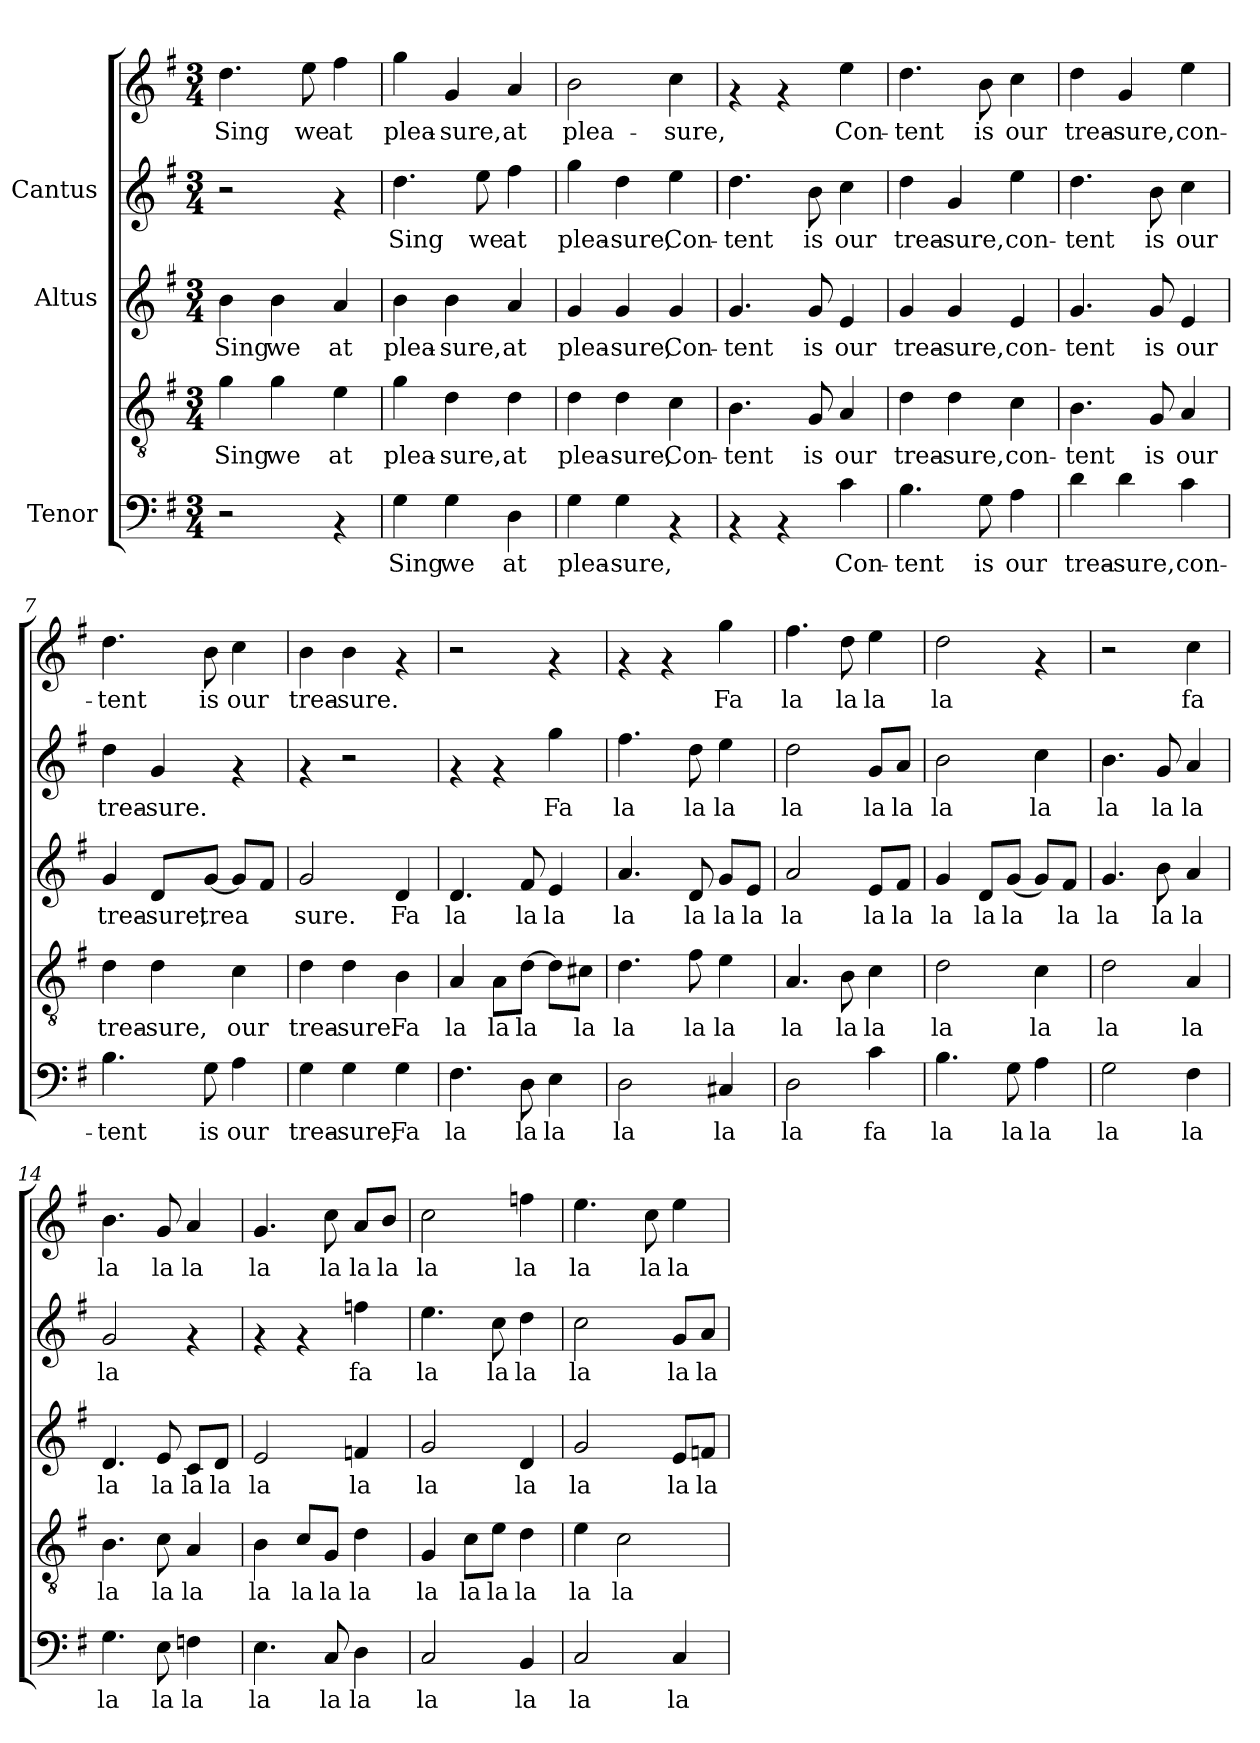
**kern	**text	**kern	**text	**kern	**text	**kern	**text	**kern	**text
*part3	*part3	*part3	*part3	*part2	*part2	*part1	*part1	*part1	*part1
*staff5	*staff5	*staff4	*staff4	*staff3	*staff3	*staff2	*staff2	*staff1	*staff1
*I"Tenor	*	*	*	*I"Altus	*	*I"Cantus	*	*	*
!!LO:PB:g=z
*stria5	*	*stria5	*	*stria5	*	*stria5	*	*stria5	*
*clefF4	*	*clefGv2	*	*clefG2	*	*clefG2	*	*clefG2	*
*k[f#]	*	*k[f#]	*	*k[f#]	*	*k[f#]	*	*k[f#]	*
*G:	*	*G:	*	*G:	*	*G:	*	*G:	*
*M3/4	*	*M3/4	*	*M3/4	*	*M3/4	*	*M3/4	*
*MM144	*	*MM144	*	*MM144	*	*MM144	*	*MM144	*
=1	=1	=1	=1	=1	=1	=1	=1	=1	=1
!	!	!	!LO:LY:b:cj	!	!LO:LY:b:cj	!	!	!	!LO:LY:b:cj
2r	.	4g\	Sing	4b\	Sing	2r	.	4.dd\	Sing
!	!	!	!LO:LY:b:cj	!	!LO:LY:b:cj	!	!	!	!
.	.	4g\	we	4b\	we	.	.	.	.
!	!	!	!	!	!	!	!	!	!LO:LY:b:cj
.	.	.	.	.	.	.	.	8ee\	we
!	!	!	!LO:LY:b:cj	!	!LO:LY:b:cj	!	!	!	!LO:LY:b:cj
4rAA	.	4e\	at	4a/	at	4rf	.	4ff#\	at
=2	=2	=2	=2	=2	=2	=2	=2	=2	=2
!	!LO:LY:b:cj	!	!LO:LY:b:cj	!	!LO:LY:b:cj	!	!LO:LY:b:cj	!	!LO:LY:b:cj
4G\	Sing	4g\	plea-	4b\	plea-	4.dd\	Sing	4gg\	plea-
!	!LO:LY:b:cj	!	!LO:LY:b:cj	!	!LO:LY:b:cj	!	!	!	!LO:LY:b:cj
4G\	we	4d\	-sure,	4b\	-sure,	.	.	4g/	-sure,
!	!	!	!	!	!	!	!LO:LY:b:cj	!	!
.	.	.	.	.	.	8ee\	we	.	.
!	!LO:LY:b:cj	!	!LO:LY:b:cj	!	!LO:LY:b:cj	!	!LO:LY:b:cj	!	!LO:LY:b:cj
4D\	at	4d\	at	4a/	at	4ff#\	at	4a/	at
=3	=3	=3	=3	=3	=3	=3	=3	=3	=3
!	!LO:LY:b:cj	!	!LO:LY:b:cj	!	!LO:LY:b:cj	!	!LO:LY:b:cj	!	!LO:LY:b:cj
4G\	-plea-	4d\	plea-	4g/	plea-	4gg\	plea-	2b\	plea-
!	!LO:LY:b:cj	!	!LO:LY:b:cj	!	!LO:LY:b:cj	!	!LO:LY:b:cj	!	!
4G\	-sure,	4d\	-sure,	4g/	-sure,	4dd\	-sure,	.	.
!	!	!	!LO:LY:b:cj	!	!LO:LY:b:cj	!	!LO:LY:b:cj	!	!LO:LY:b:cj
4rAA	.	4c\	Con-	4g/	Con-	4ee\	Con-	4cc\	-sure,
=4	=4	=4	=4	=4	=4	=4	=4	=4	=4
!	!	!	!LO:LY:b:cj	!	!LO:LY:b:cj	!	!LO:LY:b:cj	!	!
4rAA	.	4.B\	tent	4.g/	-tent	4.dd\	-tent	4rf	.
4rAA	.	.	.	.	.	.	.	4rf	.
!	!	!	!LO:LY:b:cj	!	!LO:LY:b:cj	!	!LO:LY:b:cj	!	!
.	.	8G/	is	8g/	is	8b\	is	.	.
!	!LO:LY:b:cj	!	!LO:LY:b:cj	!	!LO:LY:b:cj	!	!LO:LY:b:cj	!	!LO:LY:b:cj
4c\	Con-	4A/	our	4e/	our	4cc\	our	4ee\	-Con-
=5	=5	=5	=5	=5	=5	=5	=5	=5	=5
!	!LO:LY:b:cj	!	!LO:LY:b:cj	!	!LO:LY:b:cj	!	!LO:LY:b:cj	!	!LO:LY:b:cj
4.B\	-tent	4d\	-trea-	4g/	trea-	4dd\	trea-	4.dd\	tent
!	!	!	!LO:LY:b:cj	!	!LO:LY:b:cj	!	!LO:LY:b:cj	!	!
.	.	4d\	-sure,	4g/	-sure,	4g/	-sure,	.	.
!	!LO:LY:b:cj	!	!	!	!	!	!	!	!LO:LY:b:cj
8G\	is	.	.	.	.	.	.	8b\	is
!	!LO:LY:b:cj	!	!LO:LY:b:cj	!	!LO:LY:b:cj	!	!LO:LY:b:cj	!	!LO:LY:b:cj
4A\	our	4c\	con-	4e/	con-	4ee\	con-	4cc\	our
!!LO:LB:g=z
=6	=6	=6	=6	=6	=6	=6	=6	=6	=6
!	!LO:LY:b:cj	!	!LO:LY:b:cj	!	!LO:LY:b:cj	!	!LO:LY:b:cj	!	!LO:LY:b:cj
4d\	trea-	4.B\	tent	4.g/	-tent	4.dd\	-tent	4dd\	-trea-
!	!LO:LY:b:cj	!	!	!	!	!	!	!	!LO:LY:b:cj
4d\	-sure,	.	.	.	.	.	.	4g/	-sure,
!	!	!	!LO:LY:b:cj	!	!LO:LY:b:cj	!	!LO:LY:b:cj	!	!
.	.	8G/	is	8g/	is	8b\	is	.	.
!	!LO:LY:b:cj	!	!LO:LY:b:cj	!	!LO:LY:b:cj	!	!LO:LY:b:cj	!	!LO:LY:b:cj
4c\	con-	4A/	our	4e/	our	4cc\	our	4ee\	con-
=7	=7	=7	=7	=7	=7	=7	=7	=7	=7
!	!LO:LY:b:cj	!	!LO:LY:b:cj	!	!LO:LY:b:cj	!	!LO:LY:b:cj	!	!LO:LY:b:cj
4.B\	tent	4d\	-trea-	4g/	trea-	4dd\	trea-	4.dd\	tent
!	!	!	!LO:LY:b:cj	!	!LO:LY:b:cj	!	!LO:LY:b:cj	!	!
.	.	4d\	-sure,	8d/L	-sure,	4g/	-sure.	.	.
!	!LO:LY:b:cj	!	!	!	!LO:LY:b:cj	!	!	!	!LO:LY:b:cj
8G\	is	.	.	[<8g/J	trea-	.	.	8b\	is
!	!LO:LY:b:cj	!	!LO:LY:b:cj	!	!LO:LY:b:cj	!	!	!	!LO:LY:b:cj
4A\	our	4c\	our	8g/L]	--	4rf	.	4cc\	our
!	!	!	!	!	!LO:LY:b:cj	!	!	!	!
.	.	.	.	8f#/J	--	.	.	.	.
=8	=8	=8	=8	=8	=8	=8	=8	=8	=8
!	!LO:LY:b:cj	!	!LO:LY:b:cj	!	!LO:LY:b:cj	!	!	!	!LO:LY:b:cj
4G\	trea-	4d\	trea-	2g/	-sure.	4rf	.	4b\	trea-
!	!LO:LY:b:cj	!	!LO:LY:b:cj	!	!	!	!	!	!LO:LY:b:cj
4G\	-sure,	4d\	-sure.	.	.	2r	.	4b\	-sure.
!	!LO:LY:b:cj	!	!LO:LY:b:cj	!	!LO:LY:b:cj	!	!	!	!
4G\	Fa	4B\	Fa	4d/	Fa	.	.	4rf	.
=9	=9	=9	=9	=9	=9	=9	=9	=9	=9
!	!LO:LY:b:cj	!	!LO:LY:b:cj	!	!LO:LY:b:cj	!	!	!	!
4.F#\	la	4A/	la	4.d/	la	4rf	.	2r	.
!	!	!	!LO:LY:b:cj	!	!	!	!	!	!
.	.	8A\L	la	.	.	4rf	.	.	.
!	!LO:LY:b:cj	!	!LO:LY:b:cj	!	!LO:LY:b:cj	!	!	!	!
8D\	la	[>8d\J	la	8f#/	la	.	.	.	.
!	!LO:LY:b:cj	!	!LO:LY:b:cj	!	!LO:LY:b:cj	!	!LO:LY:b:cj	!	!
4E\	la	8d\L]	.	4e/	la	4gg\	Fa	4rf	.
!	!	!	!LO:LY:b:cj	!	!	!	!	!	!
.	.	8c#X\J	la	.	.	.	.	.	.
=10	=10	=10	=10	=10	=10	=10	=10	=10	=10
!	!LO:LY:b:cj	!	!LO:LY:b:cj	!	!LO:LY:b:cj	!	!LO:LY:b:cj	!	!
2D\	la	4.d\	la	4.a/	la	4.ff#\	la	4rf	.
.	.	.	.	.	.	.	.	4rf	.
!	!	!	!LO:LY:b:cj	!	!LO:LY:b:cj	!	!LO:LY:b:cj	!	!
.	.	8f#\	la	8d/	la	8dd\	la	.	.
!	!LO:LY:b:cj	!	!LO:LY:b:cj	!	!LO:LY:b:cj	!	!LO:LY:b:cj	!	!LO:LY:b:cj
4C#X/	la	4e\	la	8g/L	la	4ee\	la	4gg\	Fa
!	!	!	!	!	!LO:LY:b:cj	!	!	!	!
.	.	.	.	8e/J	la	.	.	.	.
!!LO:PB:g=z
=11	=11	=11	=11	=11	=11	=11	=11	=11	=11
!	!LO:LY:b:cj	!	!LO:LY:b:cj	!	!LO:LY:b:cj	!	!LO:LY:b:cj	!	!LO:LY:b:cj
2D\	la	4.A/	la	2a/	la	2dd\	la	4.ff#\	la
!	!	!	!LO:LY:b:cj	!	!	!	!	!	!LO:LY:b:cj
.	.	8B\	la	.	.	.	.	8dd\	la
!	!LO:LY:b:cj	!	!LO:LY:b:cj	!	!LO:LY:b:cj	!	!LO:LY:b:cj	!	!LO:LY:b:cj
4c\	fa	4c\	la	8e/L	la	8g/L	la	4ee\	la
!	!	!	!	!	!LO:LY:b:cj	!	!LO:LY:b:cj	!	!
.	.	.	.	8f#/J	la	8a/J	la	.	.
=12	=12	=12	=12	=12	=12	=12	=12	=12	=12
!	!LO:LY:b:cj	!	!LO:LY:b:cj	!	!LO:LY:b:cj	!	!LO:LY:b:cj	!	!LO:LY:b:cj
4.B\	la	2d\	la	4g/	la	2b\	la	2dd\	la
!	!	!	!	!	!LO:LY:b:cj	!	!	!	!
.	.	.	.	8d/L	la	.	.	.	.
!	!LO:LY:b:cj	!	!	!	!LO:LY:b:cj	!	!	!	!
8G\	la	.	.	(<8g/J	la	.	.	.	.
!	!LO:LY:b:cj	!	!LO:LY:b:cj	!	!LO:LY:b:cj	!	!LO:LY:b:cj	!	!
4A\	la	4c\	la	8g/L)	.	4cc\	la	4rf	.
!	!	!	!	!	!LO:LY:b:cj	!	!	!	!
.	.	.	.	8f#/J	la	.	.	.	.
=13	=13	=13	=13	=13	=13	=13	=13	=13	=13
!	!LO:LY:b:cj	!	!LO:LY:b:cj	!	!LO:LY:b:cj	!	!LO:LY:b:cj	!	!
2G\	la	2d\	la	4.g/	la	4.b\	la	2r	.
!	!	!	!	!	!LO:LY:b:cj	!	!LO:LY:b:cj	!	!
.	.	.	.	8b\	la	8g/	la	.	.
!	!LO:LY:b:cj	!	!LO:LY:b:cj	!	!LO:LY:b:cj	!	!LO:LY:b:cj	!	!LO:LY:b:cj
4F#\	la	4A/	la	4a/	la	4a/	la	4cc\	fa
=14	=14	=14	=14	=14	=14	=14	=14	=14	=14
!	!LO:LY:b:cj	!	!LO:LY:b:cj	!	!LO:LY:b:cj	!	!LO:LY:b:cj	!	!LO:LY:b:cj
4.G\	la	4.B\	la	4.d/	la	2g/	la	4.b\	la
!	!LO:LY:b:cj	!	!LO:LY:b:cj	!	!LO:LY:b:cj	!	!	!	!LO:LY:b:cj
8E\	la	8c\	la	8e/	la	.	.	8g/	la
!	!LO:LY:b:cj	!	!LO:LY:b:cj	!	!LO:LY:b:cj	!	!	!	!LO:LY:b:cj
4Fn\	la	4A/	la	8c/L	la	4rf	.	4a/	la
!	!	!	!	!	!LO:LY:b:cj	!	!	!	!
.	.	.	.	8d/J	la	.	.	.	.
=15	=15	=15	=15	=15	=15	=15	=15	=15	=15
!	!LO:LY:b:cj	!	!LO:LY:b:cj	!	!LO:LY:b:cj	!	!	!	!LO:LY:b:cj
4.E\	la	4B\	la	2e/	la	4rf	.	4.g/	la
!	!	!	!LO:LY:b:cj	!	!	!	!	!	!
.	.	8c/L	la	.	.	4rf	.	.	.
!	!LO:LY:b:cj	!	!LO:LY:b:cj	!	!	!	!	!	!LO:LY:b:cj
8C/	la	8G/J	la	.	.	.	.	8cc\	la
!	!LO:LY:b:cj	!	!LO:LY:b:cj	!	!LO:LY:b:cj	!	!LO:LY:b:cj	!	!LO:LY:b:cj
4D\	la	4d\	la	4fn/	la	4ffn\	fa	8a/L	la
!	!	!	!	!	!	!	!	!	!LO:LY:b:cj
.	.	.	.	.	.	.	.	8b/J	la
=16	=16	=16	=16	=16	=16	=16	=16	=16	=16
!	!LO:LY:b:cj	!	!LO:LY:b:cj	!	!LO:LY:b:cj	!	!LO:LY:b:cj	!	!LO:LY:b:cj
2C/	la	4G/	la	2g/	la	4.ee\	la	2cc\	la
!	!	!	!LO:LY:b:cj	!	!	!	!	!	!
.	.	8c\L	la	.	.	.	.	.	.
!	!	!	!LO:LY:b:cj	!	!	!	!LO:LY:b:cj	!	!
.	.	8e\J	la	.	.	8cc\	la	.	.
!	!LO:LY:b:cj	!	!LO:LY:b:cj	!	!LO:LY:b:cj	!	!LO:LY:b:cj	!	!LO:LY:b:cj
4BB/	la	4d\	la	4d/	la	4dd\	la	4ffn\	la
!!LO:LB:g=z
=17	=17	=17	=17	=17	=17	=17	=17	=17	=17
!	!LO:LY:b:cj	!	!LO:LY:b:cj	!	!LO:LY:b:cj	!	!LO:LY:b:cj	!	!LO:LY:b:cj
2C/	la	4e\	la	2g/	la	2cc\	la	4.ee\	la
!	!	!	!LO:LY:b:cj	!	!	!	!	!	!
.	.	2c\	la	.	.	.	.	.	.
!	!	!	!	!	!	!	!	!	!LO:LY:b:cj
.	.	.	.	.	.	.	.	8cc\	la
!	!LO:LY:b:cj	!	!	!	!LO:LY:b:cj	!	!LO:LY:b:cj	!	!LO:LY:b:cj
4C/	la	.	.	8e/L	la	8g/L	la	4ee\	la
!	!	!	!	!	!LO:LY:b:cj	!	!LO:LY:b:cj	!	!
.	.	.	.	8fn/J	la	8a/J	la	.	.
=	=	=	=	=	=	=	=	=	=
*-	*-	*-	*-	*-	*-	*-	*-	*-	*-
